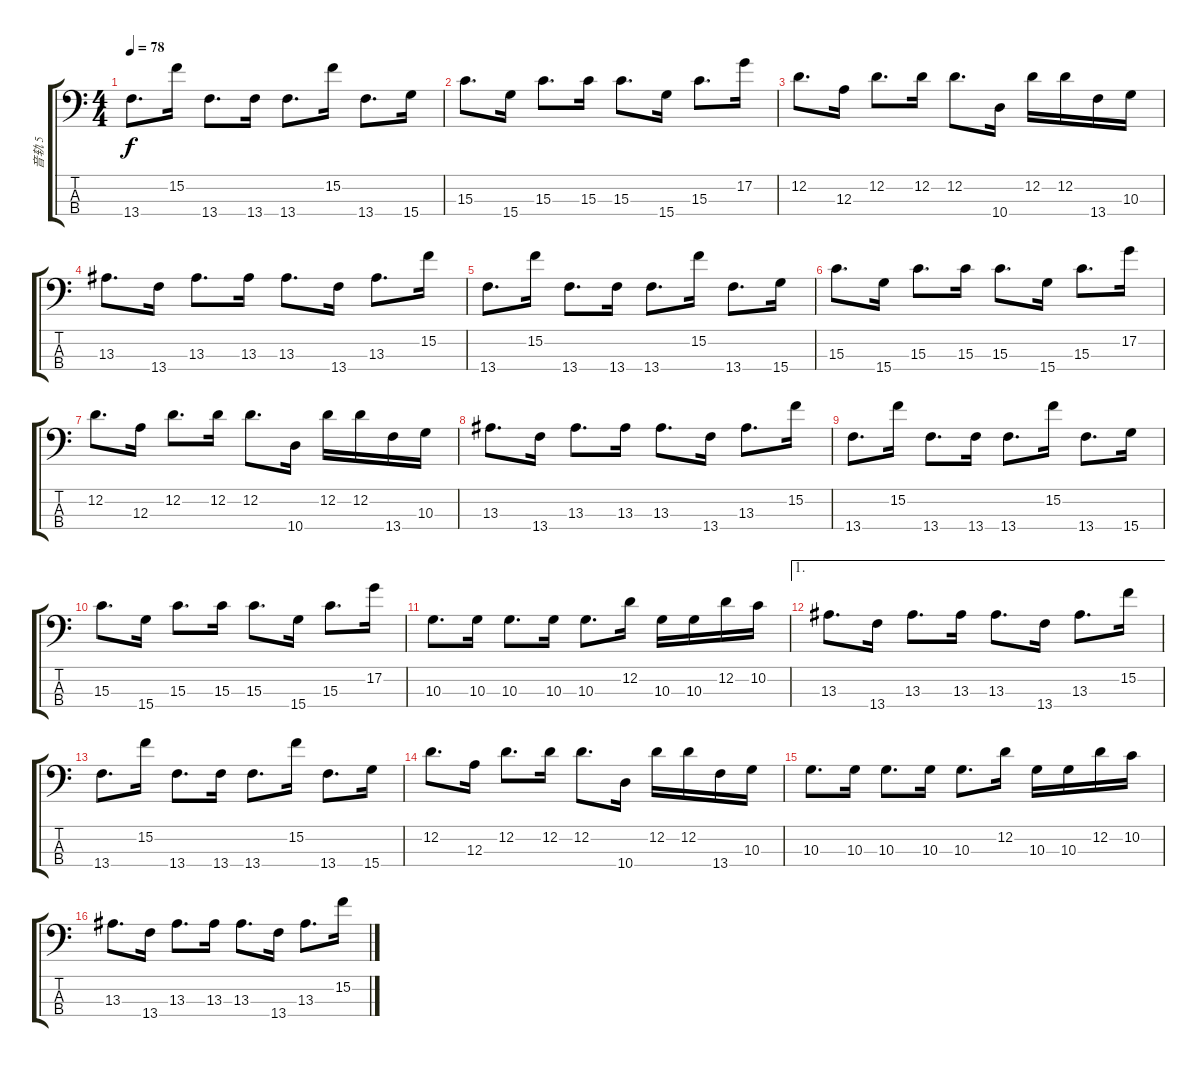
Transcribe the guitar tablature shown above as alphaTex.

\track ("音轨 5" "音轨 5") {instrument electricbassfinger}
\staff {score tabs}
\tuning (G2 D2 A1 E1) {hide}
\ts (4 4)
\tempo 78
\clef f4
\ks c
13.4.8{d dy f} 15.2.16 13.4.8{d} 13.4.16 13.4.8{d} 15.2.16 13.4.8{d} 15.4.16 |
15.3.8{d} 15.4.16 15.3.8{d} 15.3.16 15.3.8{d} 15.4.16 15.3.8{d} 17.2.16 |
12.2.8{d} 12.3.16 12.2.8{d} 12.2.16 12.2.8{d} 10.4.16 12.2.16 12.2.16 13.4.16 10.3.16 |
13.3.8{d} 13.4.16 13.3.8{d} 13.3.16 13.3.8{d} 13.4.16 13.3.8{d} 15.2.16 |
13.4.8{d} 15.2.16 13.4.8{d} 13.4.16 13.4.8{d} 15.2.16 13.4.8{d} 15.4.16 |
15.3.8{d} 15.4.16 15.3.8{d} 15.3.16 15.3.8{d} 15.4.16 15.3.8{d} 17.2.16 |
12.2.8{d} 12.3.16 12.2.8{d} 12.2.16 12.2.8{d} 10.4.16 12.2.16 12.2.16 13.4.16 10.3.16 |
13.3.8{d} 13.4.16 13.3.8{d} 13.3.16 13.3.8{d} 13.4.16 13.3.8{d} 15.2.16 |
13.4.8{d} 15.2.16 13.4.8{d} 13.4.16 13.4.8{d} 15.2.16 13.4.8{d} 15.4.16 |
15.3.8{d} 15.4.16 15.3.8{d} 15.3.16 15.3.8{d} 15.4.16 15.3.8{d} 17.2.16 |
10.3.8{d} 10.3.16 10.3.8{d} 10.3.16 10.3.8{d} 12.2.16 10.3.16 10.3.16 12.2.16 10.2.16 |
\ae 1
13.3.8{d} 13.4.16 13.3.8{d} 13.3.16 13.3.8{d} 13.4.16 13.3.8{d} 15.2.16 |
13.4.8{d} 15.2.16 13.4.8{d} 13.4.16 13.4.8{d} 15.2.16 13.4.8{d} 15.4.16 |
12.2.8{d} 12.3.16 12.2.8{d} 12.2.16 12.2.8{d} 10.4.16 12.2.16 12.2.16 13.4.16 10.3.16 |
10.3.8{d} 10.3.16 10.3.8{d} 10.3.16 10.3.8{d} 12.2.16 10.3.16 10.3.16 12.2.16 10.2.16 |
13.3.8{d} 13.4.16 13.3.8{d} 13.3.16 13.3.8{d} 13.4.16 13.3.8{d} 15.2.16
